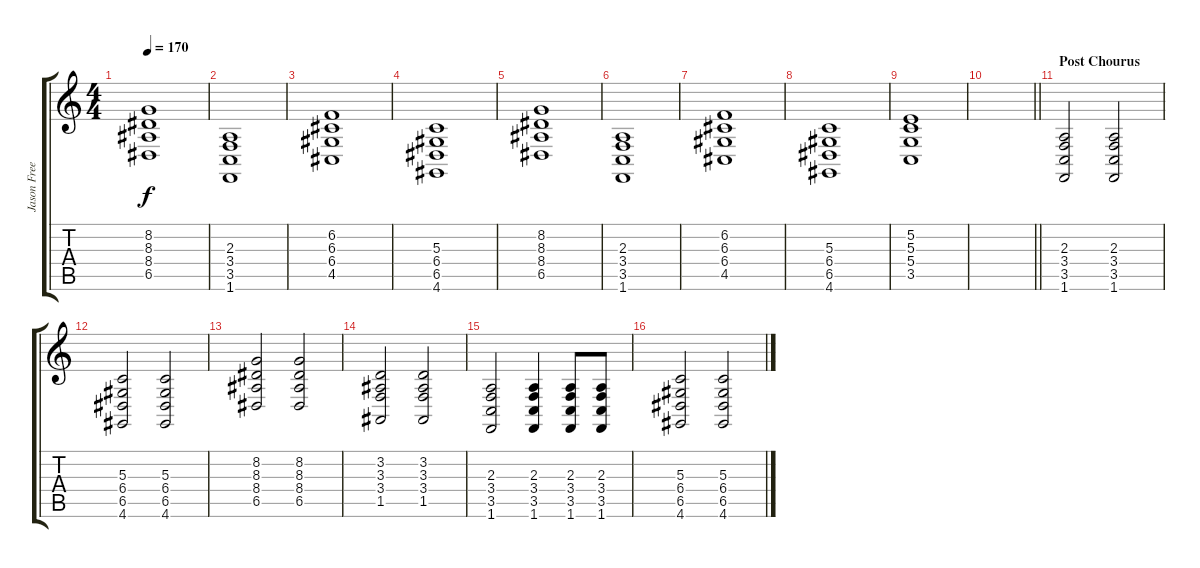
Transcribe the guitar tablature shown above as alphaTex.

\track ("Jason Freeze" "Jason Free") {instrument electricgrandpiano}
\staff {score tabs}
\tuning (E4 B3 G3 D3 A2 E2) {hide}
\ts (4 4)
\tempo 170
\clef g2
\ks c
(8.2 8.3 8.4 6.5).1{dy f} |
(2.3 3.4 3.5 1.6).1 |
(6.2 6.3 6.4 4.5).1 |
(5.3 6.4 6.5 4.6).1 |
(8.2 8.3 8.4 6.5).1 |
(2.3 3.4 3.5 1.6).1 |
(6.2 6.3 6.4 4.5).1 |
(5.3 6.4 6.5 4.6).1 |
(5.2 5.3 5.4 3.5).1 |
\barLineRight lightlight
|
\section ("" "Post Chourus")
(2.3 3.4 3.5 1.6).2 (2.3 3.4 3.5 1.6).2 |
(5.3 6.4 6.5 4.6).2 (5.3 6.4 6.5 4.6).2 |
(8.2 8.3 8.4 6.5).2 (8.2 8.3 8.4 6.5).2 |
(3.2 3.3 3.4 1.5).2 (3.2 3.3 3.4 1.5).2 |
(2.3 3.4 3.5 1.6).2 (2.3 3.4 3.5 1.6).4 (2.3 3.4 3.5 1.6).8 (2.3 3.4 3.5 1.6).8 |
(5.3 6.4 6.5 4.6).2 (5.3 6.4 6.5 4.6).2
